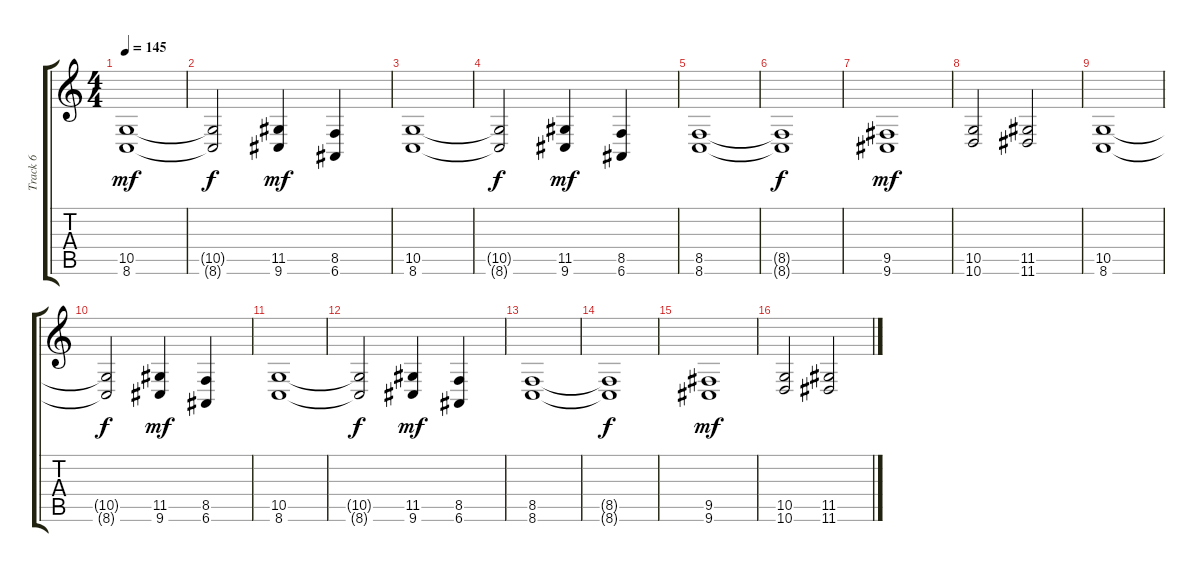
\track ("Track 6" "Track 6") {instrument pad4choir}
\staff {score tabs}
\tuning (E4 B3 G3 D3 A2 E2) {hide}
\ts (4 4)
\tempo 145
\clef g2
\ks c
(10.5 8.6).1{dy mf} |
(10.5{t} 8.6{t}).2{dy f} (11.5 9.6).4{dy mf} (8.5 6.6).4 |
(10.5 8.6).1 |
(10.5{t} 8.6{t}).2{dy f} (11.5 9.6).4{dy mf} (8.5 6.6).4 |
(8.5 8.6).1 |
(8.5{t} 8.6{t}).1{dy f} |
(9.5 9.6).1{dy mf} |
(10.5 10.6).2 (11.5 11.6).2 |
(10.5 8.6).1 |
(10.5{t} 8.6{t}).2{dy f} (11.5 9.6).4{dy mf} (8.5 6.6).4 |
(10.5 8.6).1 |
(10.5{t} 8.6{t}).2{dy f} (11.5 9.6).4{dy mf} (8.5 6.6).4 |
(8.5 8.6).1 |
(8.5{t} 8.6{t}).1{dy f} |
(9.5 9.6).1{dy mf} |
(10.5 10.6).2 (11.5 11.6).2
